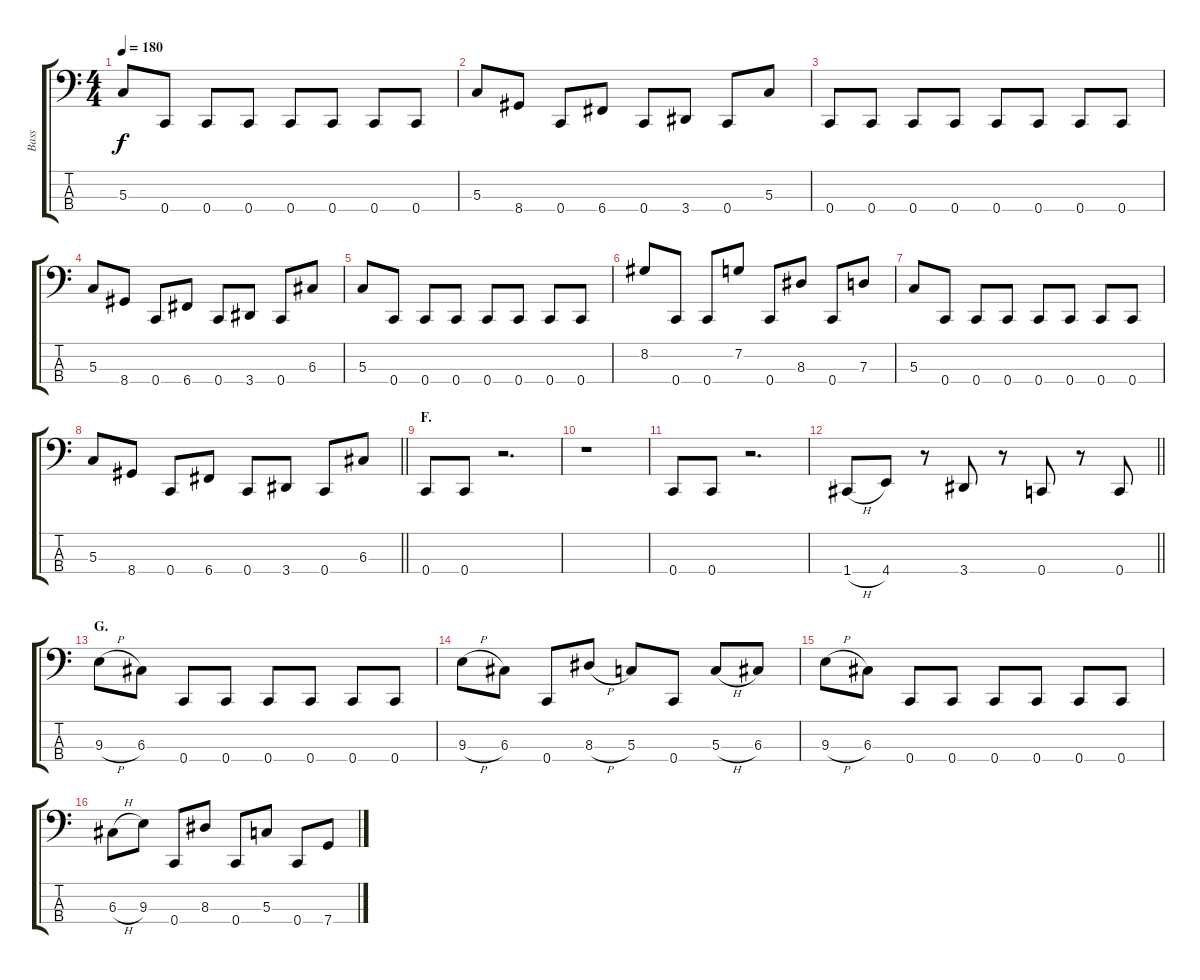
\track ("Bass" "Bass") {instrument electricbasspick}
\staff {score tabs}
\tuning (F2 C2 G1 C1) {hide}
\ts (4 4)
\tempo 180
\clef f4
\ks c
5.3.8{dy f} 0.4.8 0.4.8 0.4.8 0.4.8 0.4.8 0.4.8 0.4.8 |
5.3.8 8.4.8 0.4.8 6.4.8 0.4.8 3.4.8 0.4.8 5.3.8 |
0.4.8 0.4.8 0.4.8 0.4.8 0.4.8 0.4.8 0.4.8 0.4.8 |
5.3.8 8.4.8 0.4.8 6.4.8 0.4.8 3.4.8 0.4.8 6.3.8 |
5.3.8 0.4.8 0.4.8 0.4.8 0.4.8 0.4.8 0.4.8 0.4.8 |
8.2.8 0.4.8 0.4.8 7.2.8 0.4.8 8.3.8 0.4.8 7.3.8 |
5.3.8 0.4.8 0.4.8 0.4.8 0.4.8 0.4.8 0.4.8 0.4.8 |
\barLineRight lightlight
5.3.8 8.4.8 0.4.8 6.4.8 0.4.8 3.4.8 0.4.8 6.3.8 |
\section ("" "F.")
0.4.8 0.4.8 r.2{d} |
r.1 |
0.4.8 0.4.8 r.2{d} |
\barLineRight lightlight
1.4{h}.8 4.4.8 r.8 3.4.8 r.8 0.4.8 r.8 0.4.8 |
\section ("" "G.")
9.3{h}.8 6.3.8 0.4.8 0.4.8 0.4.8 0.4.8 0.4.8 0.4.8 |
9.3{h}.8 6.3.8 0.4.8 8.3{h}.8 5.3.8 0.4.8 5.3{h}.8 6.3.8 |
9.3{h}.8 6.3.8 0.4.8 0.4.8 0.4.8 0.4.8 0.4.8 0.4.8 |
6.3{h}.8 9.3.8 0.4.8 8.3.8 0.4.8 5.3.8 0.4.8 7.4.8
